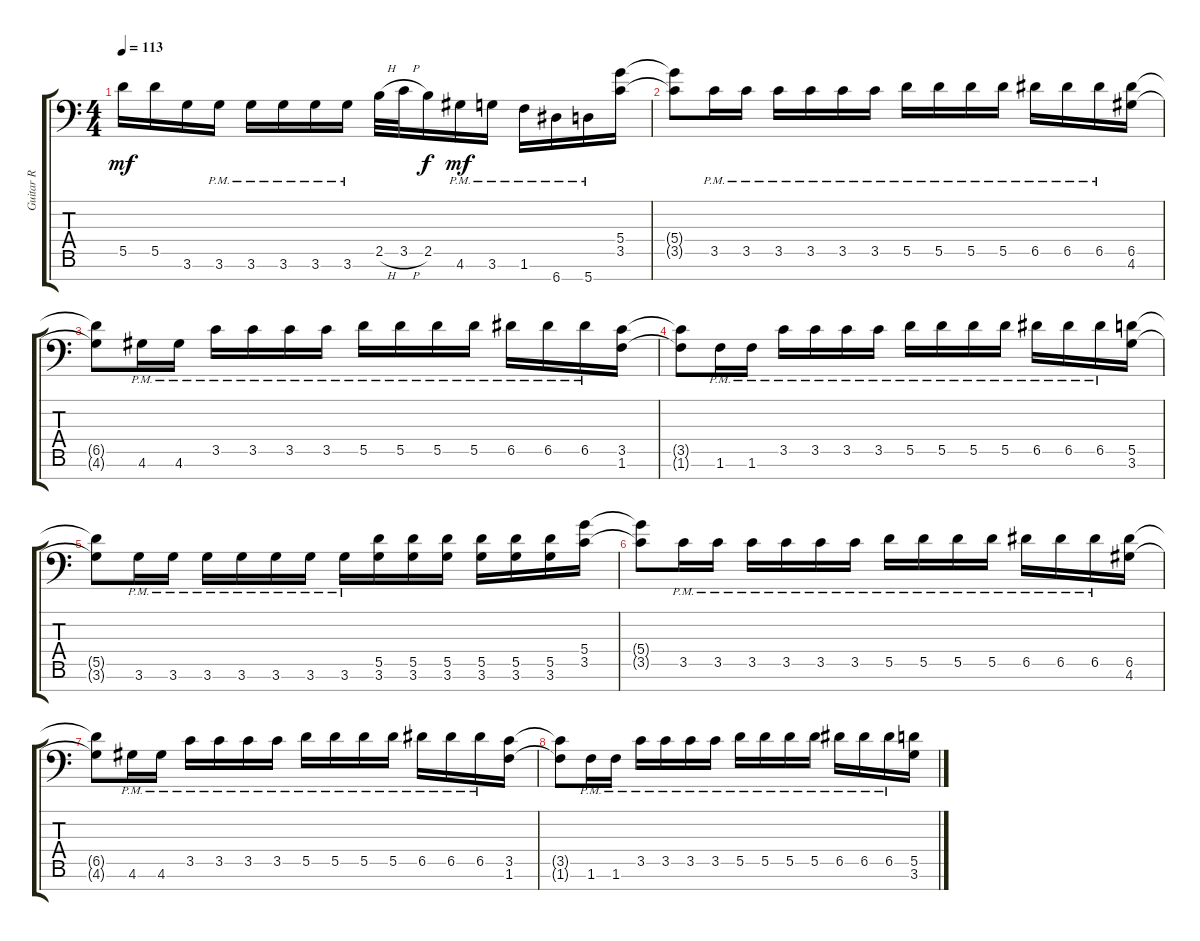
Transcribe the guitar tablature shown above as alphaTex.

\track ("Guitar R" "Guitar R") {instrument overdrivenguitar}
\staff {score tabs}
\tuning (E4 B3 G3 D3 A2 E2 A1) {hide}
\ts (4 4)
\tempo 113
\clef f4
\ks c
5.5{t}.16{dy mf} 5.5.16 3.6.16 3.6{pm}.16 3.6{pm}.16 3.6{pm}.16 3.6{pm}.16 3.6{pm}.16 2.5{h}.32 3.5{h}.32 2.5.16{dy f} 4.6{pm}.16{dy mf} 3.6{pm}.16 1.6{pm}.16 6.7{pm}.16 5.7{pm}.16 (5.4 3.5).16 |
(5.4{t} 3.5{t}).8 3.5{pm}.16 3.5{pm}.16 3.5{pm}.16 3.5{pm}.16 3.5{pm}.16 3.5{pm}.16 5.5{pm}.16 5.5{pm}.16 5.5{pm}.16 5.5{pm}.16 6.5{pm}.16 6.5{pm}.16 6.5{pm}.16 (6.5 4.6).16 |
(6.5{t} 4.6{t}).8 4.6{pm}.16 4.6{pm}.16 3.5{pm}.16 3.5{pm}.16 3.5{pm}.16 3.5{pm}.16 5.5{pm}.16 5.5{pm}.16 5.5{pm}.16 5.5{pm}.16 6.5{pm}.16 6.5{pm}.16 6.5{pm}.16 (3.5 1.6).16 |
(3.5{t} 1.6{t}).8 1.6{pm}.16 1.6{pm}.16 3.5{pm}.16 3.5{pm}.16 3.5{pm}.16 3.5{pm}.16 5.5{pm}.16 5.5{pm}.16 5.5{pm}.16 5.5{pm}.16 6.5{pm}.16 6.5{pm}.16 6.5{pm}.16 (5.5 3.6).16 |
(5.5{t} 3.6{t}).8 3.6{pm}.16 3.6{pm}.16 3.6{pm}.16 3.6{pm}.16 3.6{pm}.16 3.6{pm}.16 3.6{pm}.16 (5.5 3.6).16 (5.5 3.6).16 (5.5 3.6).16 (5.5 3.6).16 (5.5 3.6).16 (5.5 3.6).16 (5.4 3.5).16 |
(5.4{t} 3.5{t}).8 3.5{pm}.16 3.5{pm}.16 3.5{pm}.16 3.5{pm}.16 3.5{pm}.16 3.5{pm}.16 5.5{pm}.16 5.5{pm}.16 5.5{pm}.16 5.5{pm}.16 6.5{pm}.16 6.5{pm}.16 6.5{pm}.16 (6.5 4.6).16 |
(6.5{t} 4.6{t}).8 4.6{pm}.16 4.6{pm}.16 3.5{pm}.16 3.5{pm}.16 3.5{pm}.16 3.5{pm}.16 5.5{pm}.16 5.5{pm}.16 5.5{pm}.16 5.5{pm}.16 6.5{pm}.16 6.5{pm}.16 6.5{pm}.16 (3.5 1.6).16 |
(3.5{t} 1.6{t}).8 1.6{pm}.16 1.6{pm}.16 3.5{pm}.16 3.5{pm}.16 3.5{pm}.16 3.5{pm}.16 5.5{pm}.16 5.5{pm}.16 5.5{pm}.16 5.5{pm}.16 6.5{pm}.16 6.5{pm}.16 6.5{pm}.16 (5.5 3.6).16
